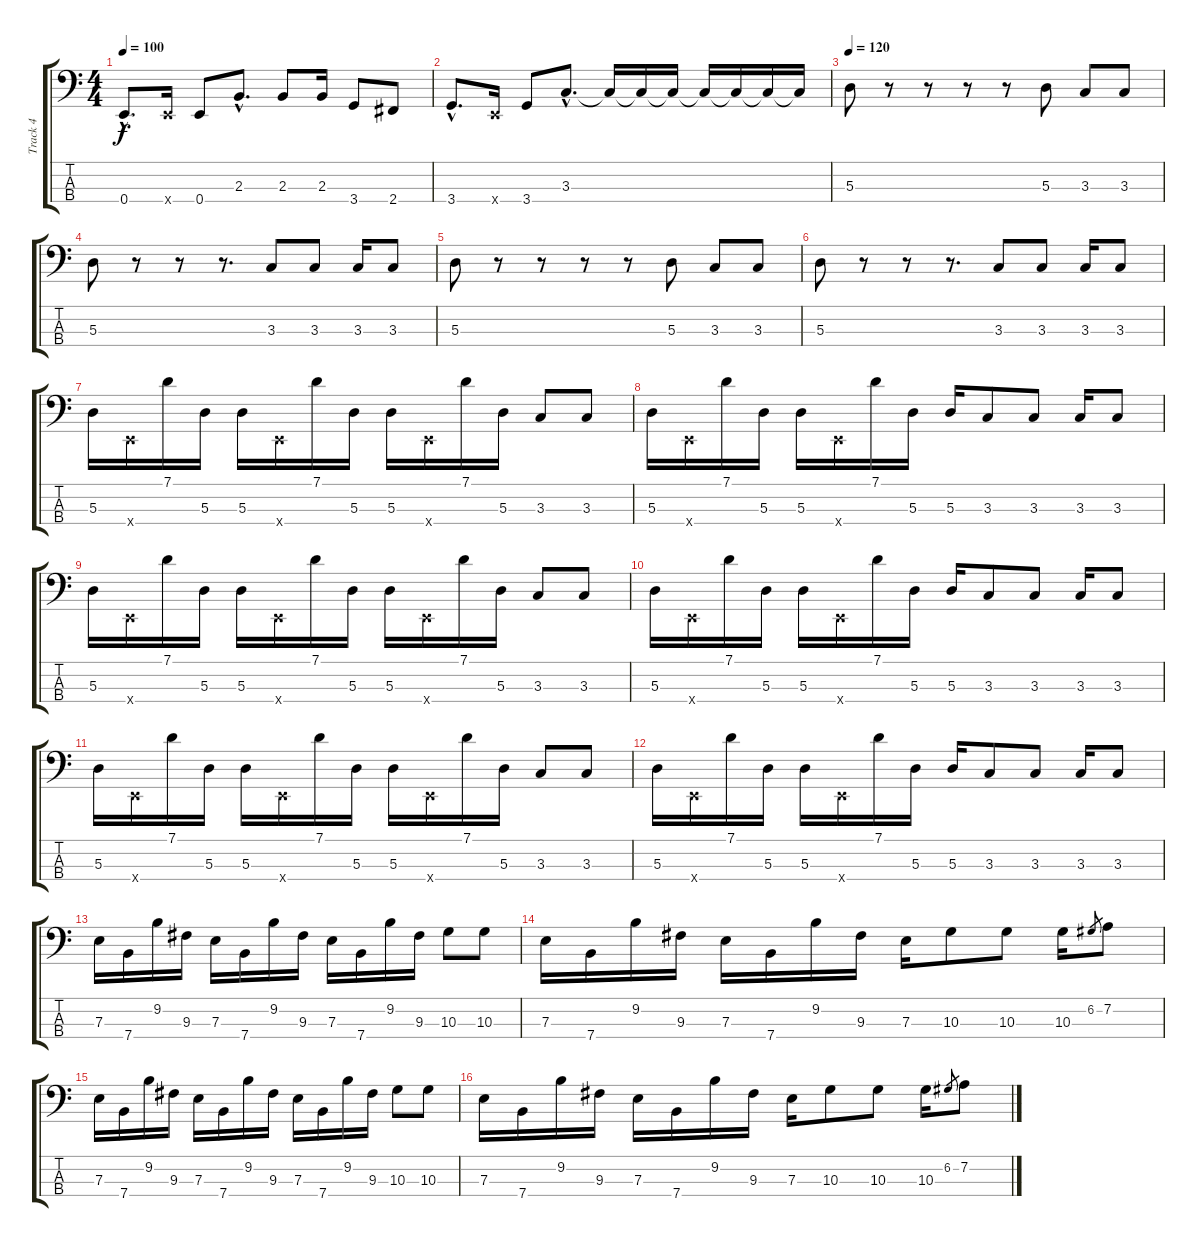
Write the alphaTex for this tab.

\track ("Track 4" "Track 4") {instrument electricbassfinger}
\staff {score tabs}
\tuning (G2 D2 A1 E1) {hide}
\ts (4 4)
\tempo 100
\clef f4
\ks c
0.4{hac}.8{d dy f instrument slapbass2} 0.4{x}.16 0.4.8 2.3{hac}.8{d} 2.3.8 2.3.16 3.4.8 2.4.8 |
3.4{hac}.8{d} 0.4{x}.16 3.4.8 3.3{hac}.8{d} 3.3{t}.16 3.3{t}.16 3.3{t}.16 3.3{t}.16 3.3{t}.16 3.3{t}.16 3.3{t}.16 |
\tempo 120
5.3.8 r.8 r.8 r.8 r.8 5.3.8 3.3.8 3.3.8 |
5.3.8 r.8 r.8 r.8{d} 3.3.8 3.3.8 3.3.16 3.3.8 |
5.3.8 r.8 r.8 r.8 r.8 5.3.8 3.3.8 3.3.8 |
5.3.8 r.8 r.8 r.8{d} 3.3.8 3.3.8 3.3.16 3.3.8 |
5.3.16 0.4{x}.16 7.1.16 5.3.16 5.3.16 0.4{x}.16 7.1.16 5.3.16 5.3.16 0.4{x}.16 7.1.16 5.3.16 3.3.8 3.3.8 |
5.3.16 0.4{x}.16 7.1.16 5.3.16 5.3.16 0.4{x}.16 7.1.16 5.3.16 5.3.16 3.3.8 3.3.8 3.3.16 3.3.8 |
5.3.16 0.4{x}.16 7.1.16 5.3.16 5.3.16 0.4{x}.16 7.1.16 5.3.16 5.3.16 0.4{x}.16 7.1.16 5.3.16 3.3.8 3.3.8 |
5.3.16 0.4{x}.16 7.1.16 5.3.16 5.3.16 0.4{x}.16 7.1.16 5.3.16 5.3.16 3.3.8 3.3.8 3.3.16 3.3.8 |
5.3.16 0.4{x}.16 7.1.16 5.3.16 5.3.16 0.4{x}.16 7.1.16 5.3.16 5.3.16 0.4{x}.16 7.1.16 5.3.16 3.3.8 3.3.8 |
5.3.16 0.4{x}.16 7.1.16 5.3.16 5.3.16 0.4{x}.16 7.1.16 5.3.16 5.3.16 3.3.8 3.3.8 3.3.16 3.3.8 |
7.3.16{instrument electricbassfinger} 7.4.16 9.2.16 9.3.16 7.3.16 7.4.16 9.2.16 9.3.16 7.3.16 7.4.16 9.2.16 9.3.16 10.3.8 10.3.8 |
7.3.16 7.4.16 9.2.16 9.3.16 7.3.16 7.4.16 9.2.16 9.3.16 7.3.16 10.3.8 10.3.8 10.3.16 6.2.8{gr} 7.2.8 |
7.3.16 7.4.16 9.2.16 9.3.16 7.3.16 7.4.16 9.2.16 9.3.16 7.3.16 7.4.16 9.2.16 9.3.16 10.3.8 10.3.8 |
7.3.16 7.4.16 9.2.16 9.3.16 7.3.16 7.4.16 9.2.16 9.3.16 7.3.16 10.3.8 10.3.8 10.3.16 6.2.8{gr} 7.2.8
